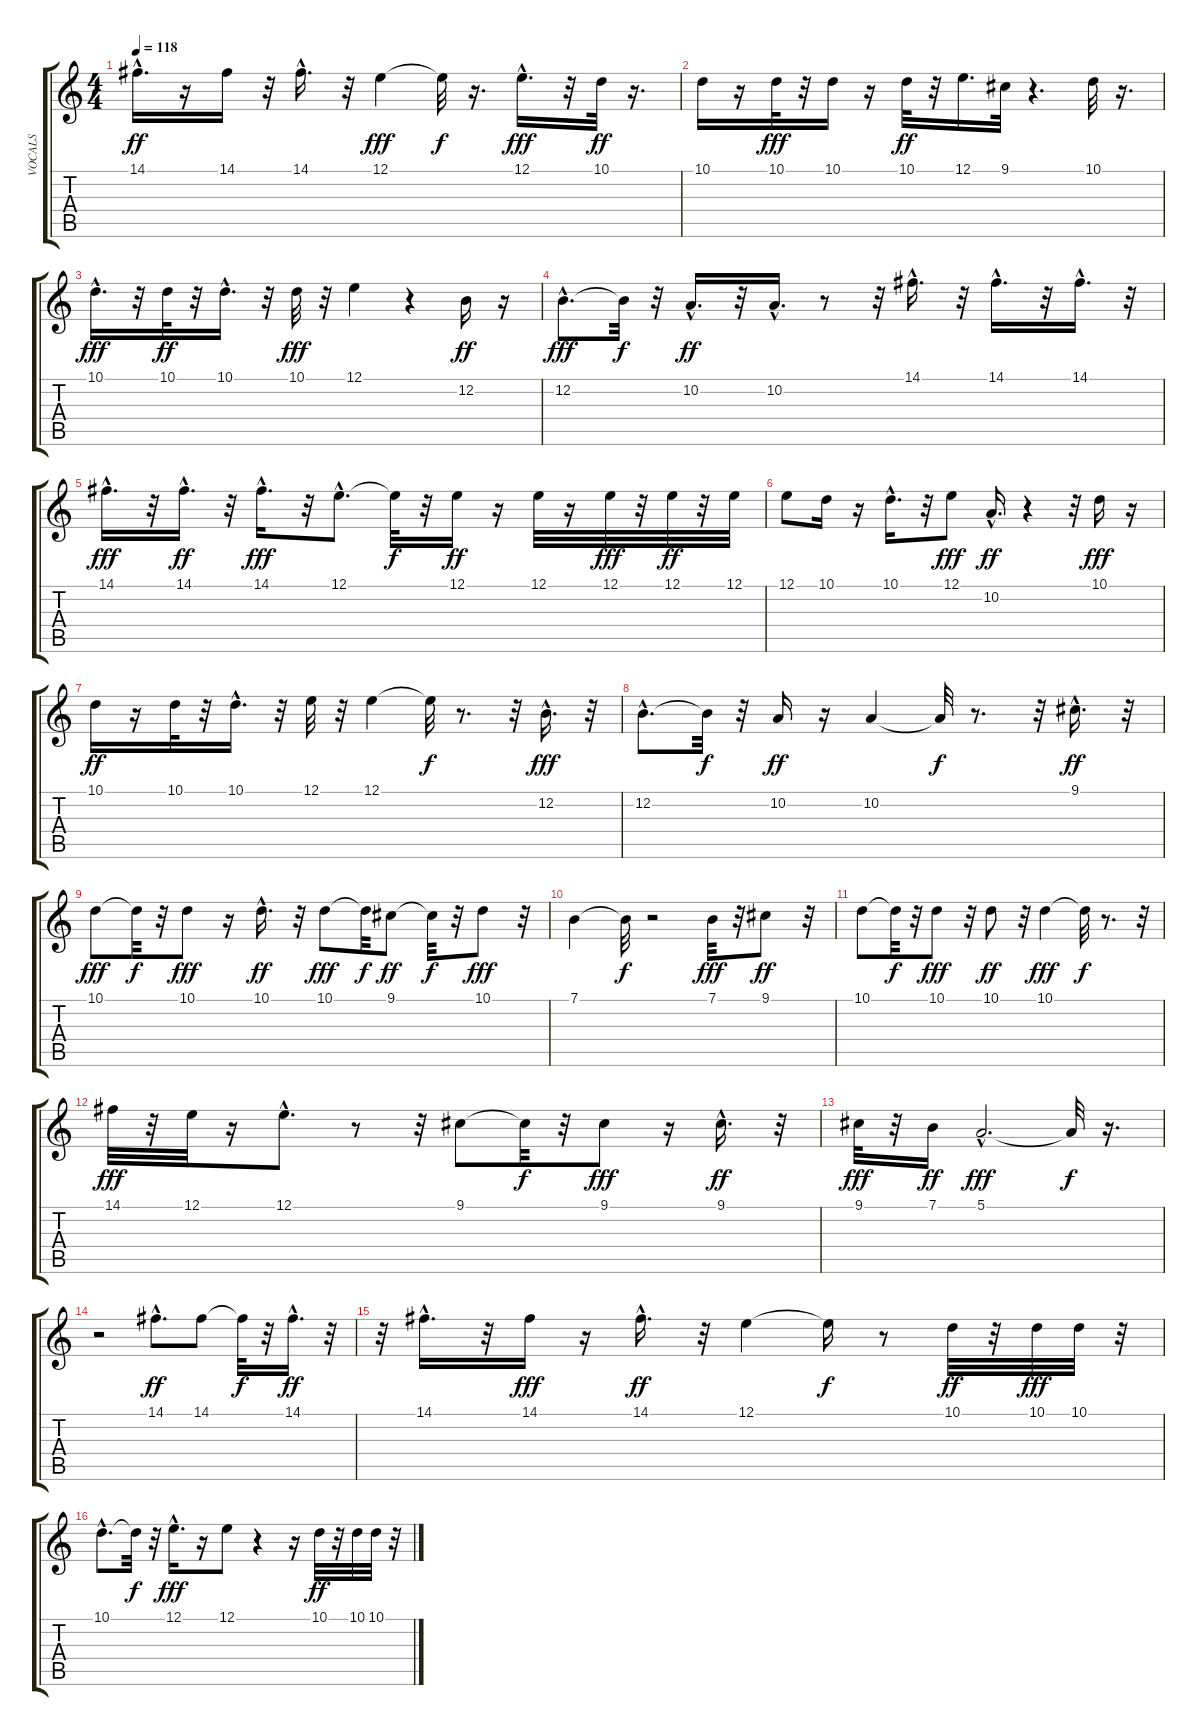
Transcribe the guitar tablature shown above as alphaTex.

\track ("VOCALS" "VOCALS") {instrument harmonica}
\staff {score tabs}
\tuning (E4 B3 G3 D3 A2 E2) {hide}
\ts (4 4)
\tempo 118
\clef g2
\ks c
14.1{hac}.16{d dy ff} r.16 14.1.16 r.32 14.1{hac}.16{d} r.32 12.1.4{dy fff} 12.1{t}.32{dy f} r.16{d} 12.1{hac}.16{d dy fff} r.32 10.1.32{dy ff} r.16{d} |
10.1.16 r.16 10.1.32{dy fff} r.32 10.1.16 r.16 10.1.32{dy ff} r.32 12.1.16{d} 9.1.32 r.4{d} 10.1.32 r.16{d} |
10.1{hac}.16{d dy fff} r.32 10.1.32{dy ff} r.32 10.1{hac}.16{d} r.32 10.1.32{dy fff} r.32 12.1.4 r.4 12.2.16{dy ff} r.16 |
12.2{hac}.8{d dy fff} 12.2{t}.32{dy f} r.32 10.2{hac}.16{d dy ff} r.32 10.2{hac}.16{d} r.8 r.32 14.1{hac}.16{d} r.32 14.1{hac}.16{d} r.32 14.1{hac}.16{d} r.32 |
14.1{hac}.16{d dy fff} r.32 14.1{hac}.16{d dy ff} r.32 14.1{hac}.16{d dy fff} r.32 12.1{hac}.8{d} 12.1{t}.32{dy f} r.32 12.1.16{dy ff} r.16 12.1.32 r.16 12.1.32{dy fff} r.32 12.1.32{dy ff} r.32 12.1.32 |
12.1.8 10.1.16 r.16 10.1{hac}.16{d} r.32 12.1.8{dy fff} 10.2{hac}.16{d dy ff} r.4 r.32 10.1.16{dy fff} r.16 |
10.1.16{dy ff} r.16 10.1.32 r.32 10.1{hac}.16{d} r.32 12.1.32 r.32 12.1.4 12.1{t}.32{dy f} r.8{d} r.32 12.2{hac}.16{d dy fff} r.32 |
12.2{hac}.8{d} 12.2{t}.32{dy f} r.32 10.2.16{dy ff} r.16 10.2.4 10.2{t}.32{dy f} r.8{d} r.32 9.1{hac}.16{d dy ff} r.32 |
10.1.8{dy fff} 10.1{t}.32{dy f} r.32 10.1.8{dy fff} r.16 10.1{hac}.16{d dy ff} r.32 10.1.8{dy fff} 10.1{t}.32{dy f} 9.1.8{dy ff} 9.1{t}.32{dy f} r.32 10.1.8{dy fff} r.32 |
7.1.4 7.1{t}.32{dy f} r.2 7.1.32{dy fff} r.32 9.1.8{dy ff} r.32 |
10.1.8 10.1{t}.32{dy f} r.32 10.1.8{dy fff} r.32 10.1.8{dy ff} r.32 10.1.4{dy fff} 10.1{t}.32{dy f} r.8{d} r.32 |
14.1.32{dy fff} r.32 12.1.32 r.16 12.1{hac}.8{d} r.8 r.32 9.1.8 9.1{t}.32{dy f} r.32 9.1.8{dy fff} r.16 9.1{hac}.16{d dy ff} r.32 |
9.1.32{dy fff} r.32 7.1.16{dy ff} 5.1{hac}.2{d dy fff} 5.1{t}.32{dy f} r.16{d} |
r.2 14.1{hac}.8{d dy ff} 14.1.8 14.1{t}.32{dy f} r.32 14.1{hac}.16{d dy ff} r.32 |
r.32 14.1{hac}.16{d} r.32 14.1.16{dy fff} r.16 14.1{hac}.16{d dy ff} r.32 12.1.4 12.1{t}.16{dy f} r.8 10.1.32{dy ff} r.32 10.1.32{dy fff} 10.1.32 r.32 |
10.1{hac}.8{d} 10.1{t}.32{dy f} r.32 12.1{hac}.16{d dy fff} r.16 12.1.8 r.4 r.16 10.1.32{dy ff} r.32 10.1.32 10.1.32 r.32
